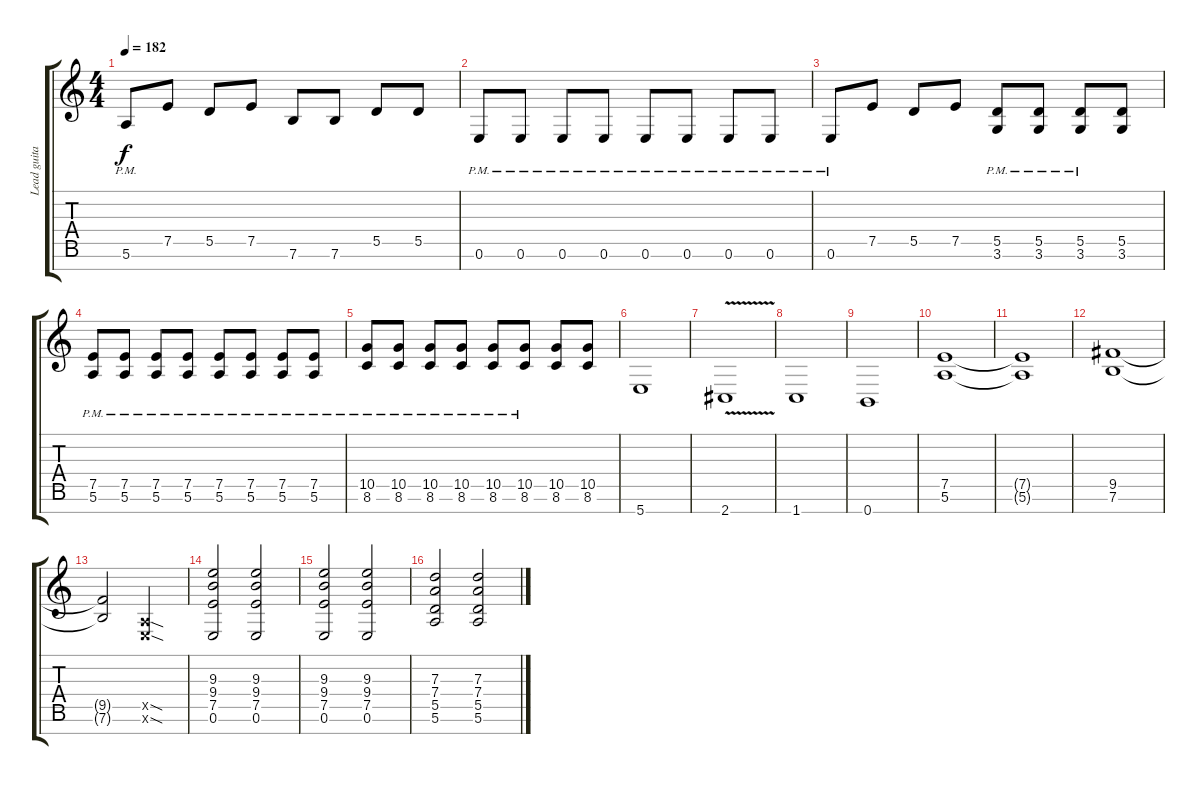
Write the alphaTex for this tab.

\track ("Lead guitar" "Lead guita") {instrument overdrivenguitar}
\staff {score tabs}
\tuning (E4 B3 G3 D3 A2 E2 B1) {hide}
\ts (4 4)
\tempo 182
\clef g2
\ks c
5.6{pm}.8{dy f} 7.5.8 5.5.8 7.5.8 7.6.8 7.6.8 5.5.8 5.5.8 |
0.6{pm}.8 0.6{pm}.8 0.6{pm}.8 0.6{pm}.8 0.6{pm}.8 0.6{pm}.8 0.6{pm}.8 0.6{pm}.8 |
0.6{pm}.8 7.5.8 5.5.8 7.5.8 (5.5{pm} 3.6{pm}).8 (5.5{pm} 3.6{pm}).8 (5.5{pm} 3.6{pm}).8 (5.5 3.6).8 |
(7.5{pm} 5.6{pm}).8 (7.5{pm} 5.6{pm}).8 (7.5{pm} 5.6{pm}).8 (7.5{pm} 5.6{pm}).8 (7.5{pm} 5.6{pm}).8 (7.5{pm} 5.6{pm}).8 (7.5{pm} 5.6{pm}).8 (7.5{pm} 5.6{pm}).8 |
(10.5{pm} 8.6{pm}).8 (10.5{pm} 8.6{pm}).8 (10.5{pm} 8.6{pm}).8 (10.5{pm} 8.6{pm}).8 (10.5{pm} 8.6{pm}).8 (10.5{pm} 8.6{pm}).8 (10.5 8.6).8 (10.5 8.6).8 |
5.7.1 |
2.7{v}.1 |
1.7.1 |
0.7.1 |
(7.5 5.6).1 |
(7.5{t} 5.6{t}).1 |
(9.5 7.6).1 |
(9.5{t} 7.6{t}).2 (0.5{sod x} 0.6{sod x}).2 |
(9.3 9.4 7.5 0.6).2 (9.3 9.4 7.5 0.6).2 |
(9.3 9.4 7.5 0.6).2 (9.3 9.4 7.5 0.6).2 |
(7.3 7.4 5.5 5.6).2 (7.3 7.4 5.5 5.6).2
